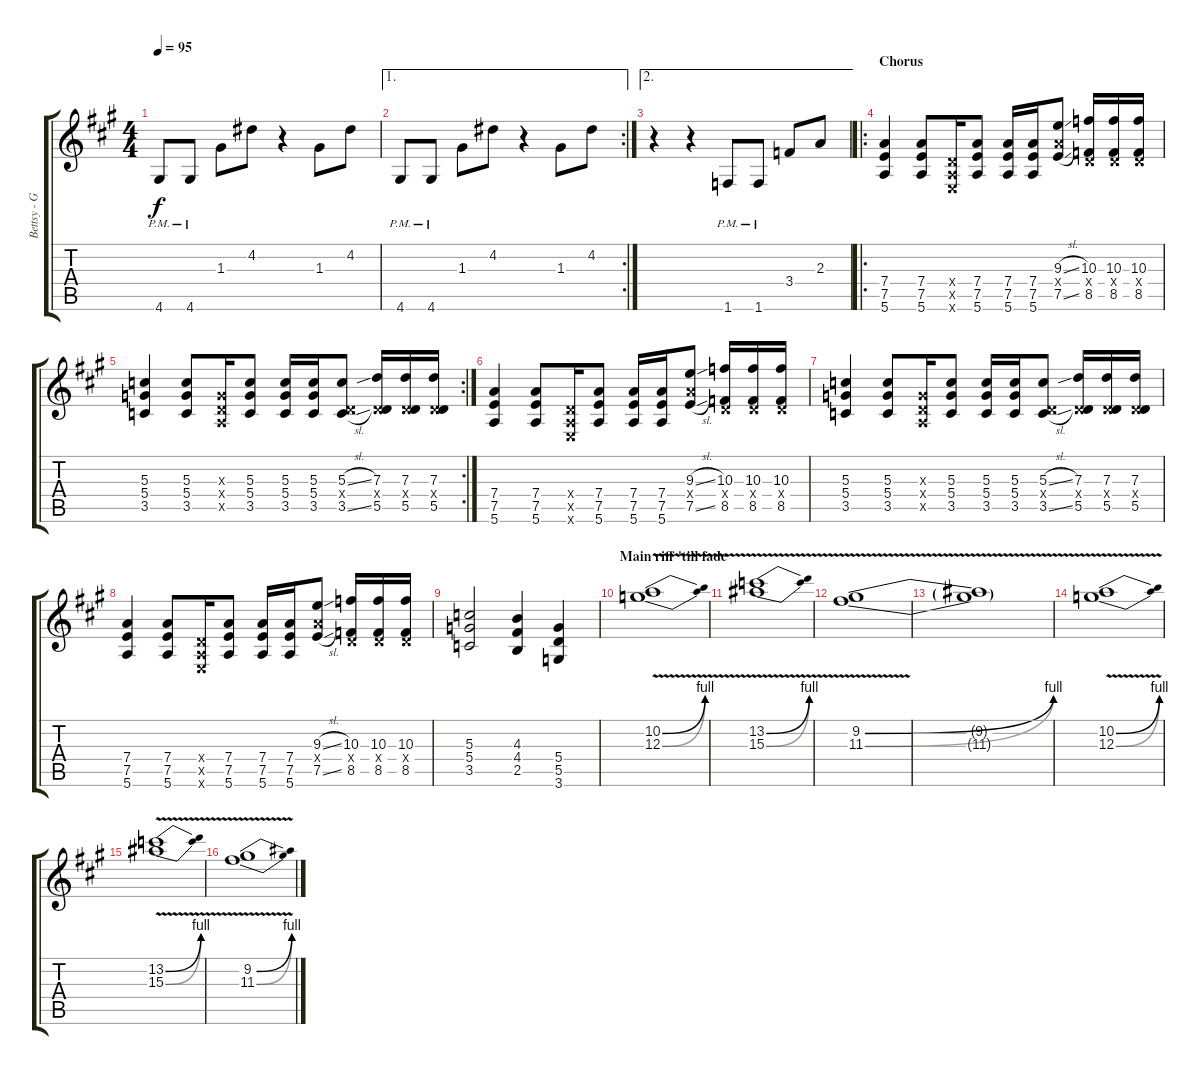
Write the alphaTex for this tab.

\track ("Bettsy - Guitar 1" "Bettsy - G") {instrument distortionguitar}
\staff {score tabs}
\tuning (E4 B3 G3 D3 A2 E2) {hide}
\ts (4 4)
\tempo 95
\clef g2
\ks a
4.6{pm}.8{dy f} 4.6{pm}.8 1.3.8 4.2.8 r.4 1.3.8 4.2.8 |
\ae 1
\rc 2
4.6{pm}.8 4.6{pm}.8 1.3.8 4.2.8 r.4 1.3.8 4.2.8 |
\ae 2
r.4 r.4 1.6{pm}.8 1.6{pm}.8 3.4.8 2.3.8 |
\ro
\section ("" "Chorus")
(7.4 7.5 5.6).4{balance 16} (7.4 7.5 5.6).8 (0.4{x} 0.5{x} 0.6{x}).16 (7.4 7.5 5.6).8 (7.4 7.5 5.6).16 (7.4 7.5 5.6).16 (9.3{sl} 7.4{x} 7.5{sl}).8 (10.3 0.4{x} 8.5).16 (10.3 0.4{x} 8.5).16 (10.3 0.4{x} 8.5).16 |
\rc 2
(5.3 5.4 3.5).4 (5.3 5.4 3.5).8 (0.3{x} 0.4{x} 0.5{x}).16 (5.3 5.4 3.5).8 (5.3 5.4 3.5).16 (5.3 5.4 3.5).16 (5.3{sl} 0.4{x} 3.5{sl}).8 (7.3 0.4{x} 5.5).16 (7.3 0.4{x} 5.5).16 (7.3 0.4{x} 5.5).16 |
(7.4 7.5 5.6).4 (7.4 7.5 5.6).8 (0.4{x} 0.5{x} 0.6{x}).16 (7.4 7.5 5.6).8 (7.4 7.5 5.6).16 (7.4 7.5 5.6).16 (9.3{sl} 7.4{x} 7.5{sl}).8 (10.3 0.4{x} 8.5).16 (10.3 0.4{x} 8.5).16 (10.3 0.4{x} 8.5).16 |
(5.3 5.4 3.5).4 (5.3 5.4 3.5).8 (0.3{x} 0.4{x} 0.5{x}).16 (5.3 5.4 3.5).8 (5.3 5.4 3.5).16 (5.3 5.4 3.5).16 (5.3{sl} 0.4{x} 3.5{sl}).8 (7.3 0.4{x} 5.5).16 (7.3 0.4{x} 5.5).16 (7.3 0.4{x} 5.5).16 |
(7.4 7.5 5.6).4 (7.4 7.5 5.6).8 (0.4{x} 0.5{x} 0.6{x}).16 (7.4 7.5 5.6).8 (7.4 7.5 5.6).16 (7.4 7.5 5.6).16 (9.3{sl} 7.4{x} 7.5{sl}).8 (10.3 0.4{x} 8.5).16 (10.3 0.4{x} 8.5).16 (10.3 0.4{x} 8.5).16 |
(5.3 5.4 3.5).2 (4.3 4.4 2.5).4 (5.4 5.5 3.6).4 |
\section ("" "Main riff 'till fade")
(10.2{be (bend 0 0 60 4) v} 12.3{be (bend 0 0 60 4) v}).1{balance 8} |
(13.2{be (bend 0 0 60 4) v} 15.3{be (bend 0 0 60 4) v}).1 |
(9.2{be (bend 0 0 60 4) v} 11.3{be (bend 0 0 60 4) v}).1 |
(9.2{t} 11.3{t}).1 |
(10.2{be (bend 0 0 60 4) v} 12.3{be (bend 0 0 60 4) v}).1 |
(13.2{be (bend 0 0 60 4) v} 15.3{be (bend 0 0 60 4) v}).1 |
(9.2{be (bend 0 0 60 4) v} 11.3{be (bend 0 0 60 4) v}).1
